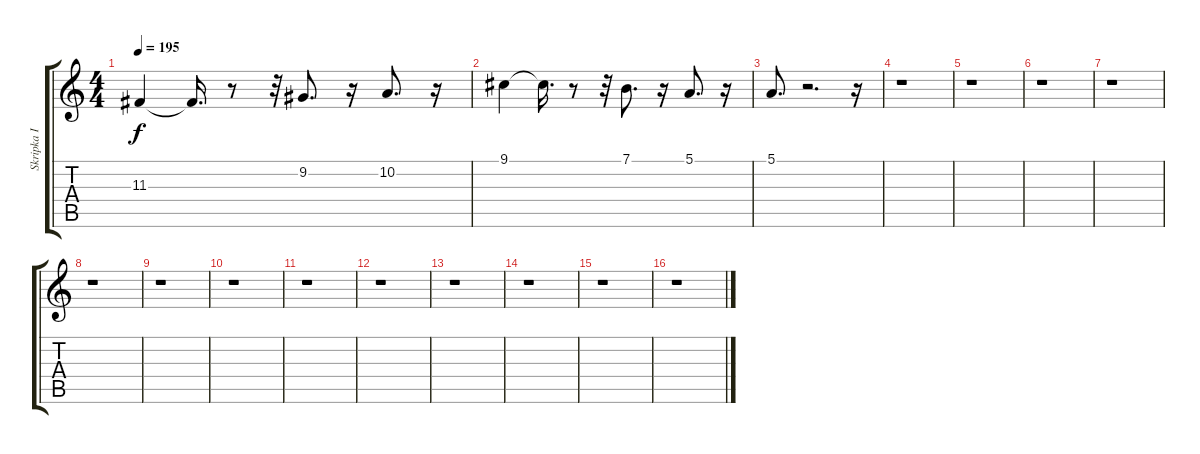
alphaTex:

\track ("Skripka I" "Skripka I") {instrument stringensemble1}
\staff {score tabs}
\tuning (E4 B3 G3 D3 A2 D2) {hide}
\ts (4 4)
\tempo 195
\clef g2
\ks c
11.3.4{dy f} 11.3{t}.16{d} r.8 r.32 9.2.8{d} r.16 10.2.8{d} r.16 |
9.1.4 9.1{t}.16{d} r.8 r.32 7.1.8{d} r.16 5.1.8{d} r.16 |
5.1.8{d} r.2{d} r.16 |
r.1 |
r.1 |
r.1 |
r.1 |
r.1 |
r.1 |
r.1 |
r.1 |
r.1 |
r.1 |
r.1 |
r.1 |
r.1
